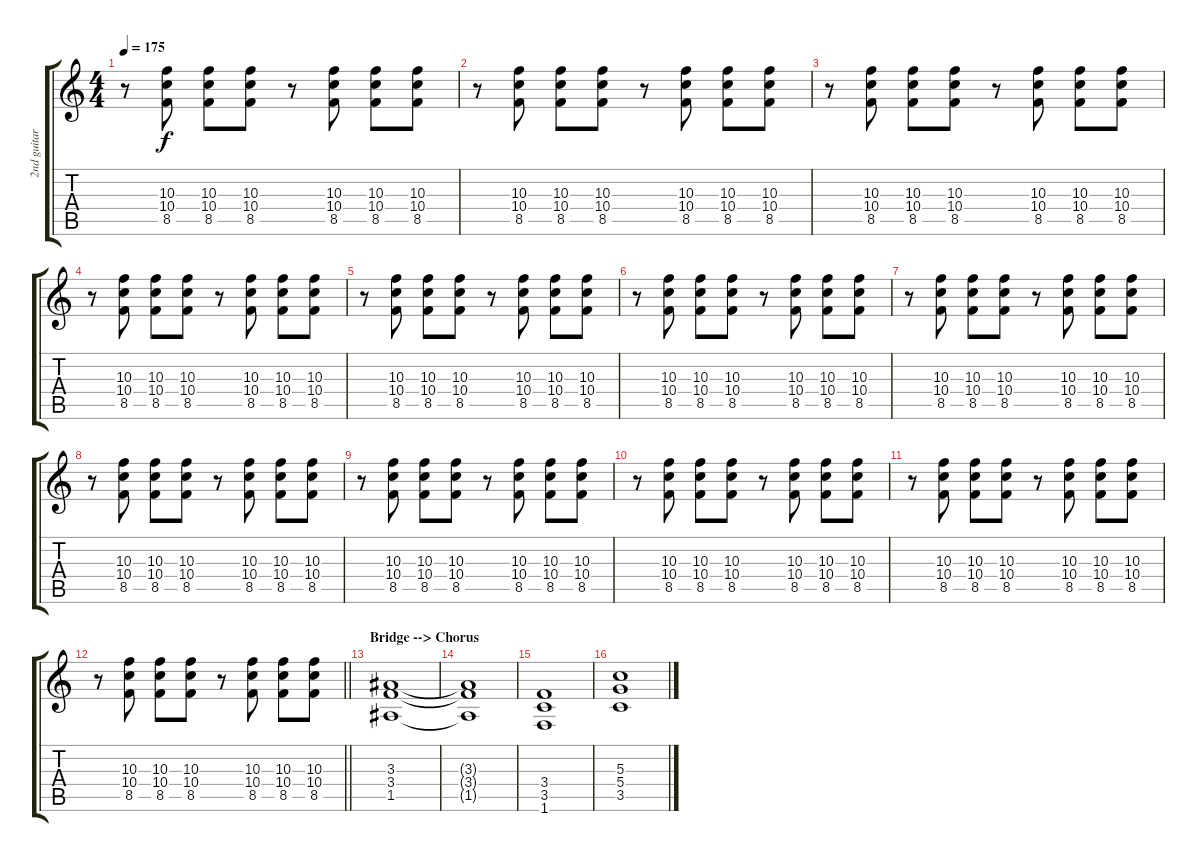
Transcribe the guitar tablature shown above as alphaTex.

\track ("2nd guitar" "2nd guitar") {instrument acousticguitarsteel}
\staff {score tabs}
\tuning (E4 B3 G3 D3 A2 E2) {hide}
\ts (4 4)
\tempo 175
\clef g2
\ks c
r.8{dy f} (10.3 10.4 8.5).8 (10.3 10.4 8.5).8 (10.3 10.4 8.5).8 r.8 (10.3 10.4 8.5).8 (10.3 10.4 8.5).8 (10.3 10.4 8.5).8 |
r.8 (10.3 10.4 8.5).8 (10.3 10.4 8.5).8 (10.3 10.4 8.5).8 r.8 (10.3 10.4 8.5).8 (10.3 10.4 8.5).8 (10.3 10.4 8.5).8 |
r.8 (10.3 10.4 8.5).8 (10.3 10.4 8.5).8 (10.3 10.4 8.5).8 r.8 (10.3 10.4 8.5).8 (10.3 10.4 8.5).8 (10.3 10.4 8.5).8 |
r.8 (10.3 10.4 8.5).8 (10.3 10.4 8.5).8 (10.3 10.4 8.5).8 r.8 (10.3 10.4 8.5).8 (10.3 10.4 8.5).8 (10.3 10.4 8.5).8 |
r.8 (10.3 10.4 8.5).8 (10.3 10.4 8.5).8 (10.3 10.4 8.5).8 r.8 (10.3 10.4 8.5).8 (10.3 10.4 8.5).8 (10.3 10.4 8.5).8 |
r.8 (10.3 10.4 8.5).8 (10.3 10.4 8.5).8 (10.3 10.4 8.5).8 r.8 (10.3 10.4 8.5).8 (10.3 10.4 8.5).8 (10.3 10.4 8.5).8 |
r.8 (10.3 10.4 8.5).8 (10.3 10.4 8.5).8 (10.3 10.4 8.5).8 r.8 (10.3 10.4 8.5).8 (10.3 10.4 8.5).8 (10.3 10.4 8.5).8 |
r.8 (10.3 10.4 8.5).8 (10.3 10.4 8.5).8 (10.3 10.4 8.5).8 r.8 (10.3 10.4 8.5).8 (10.3 10.4 8.5).8 (10.3 10.4 8.5).8 |
r.8 (10.3 10.4 8.5).8 (10.3 10.4 8.5).8 (10.3 10.4 8.5).8 r.8 (10.3 10.4 8.5).8 (10.3 10.4 8.5).8 (10.3 10.4 8.5).8 |
r.8 (10.3 10.4 8.5).8 (10.3 10.4 8.5).8 (10.3 10.4 8.5).8 r.8 (10.3 10.4 8.5).8 (10.3 10.4 8.5).8 (10.3 10.4 8.5).8 |
r.8 (10.3 10.4 8.5).8 (10.3 10.4 8.5).8 (10.3 10.4 8.5).8 r.8 (10.3 10.4 8.5).8 (10.3 10.4 8.5).8 (10.3 10.4 8.5).8 |
\barLineRight lightlight
r.8 (10.3 10.4 8.5).8 (10.3 10.4 8.5).8 (10.3 10.4 8.5).8 r.8 (10.3 10.4 8.5).8 (10.3 10.4 8.5).8 (10.3 10.4 8.5).8 |
\section ("" "Bridge --> Chorus")
(3.3 3.4 1.5).1{volume 7 instrument overdrivenguitar} |
(3.3{t} 3.4{t} 1.5{t}).1 |
(3.4 3.5 1.6).1 |
(5.3 5.4 3.5).1
